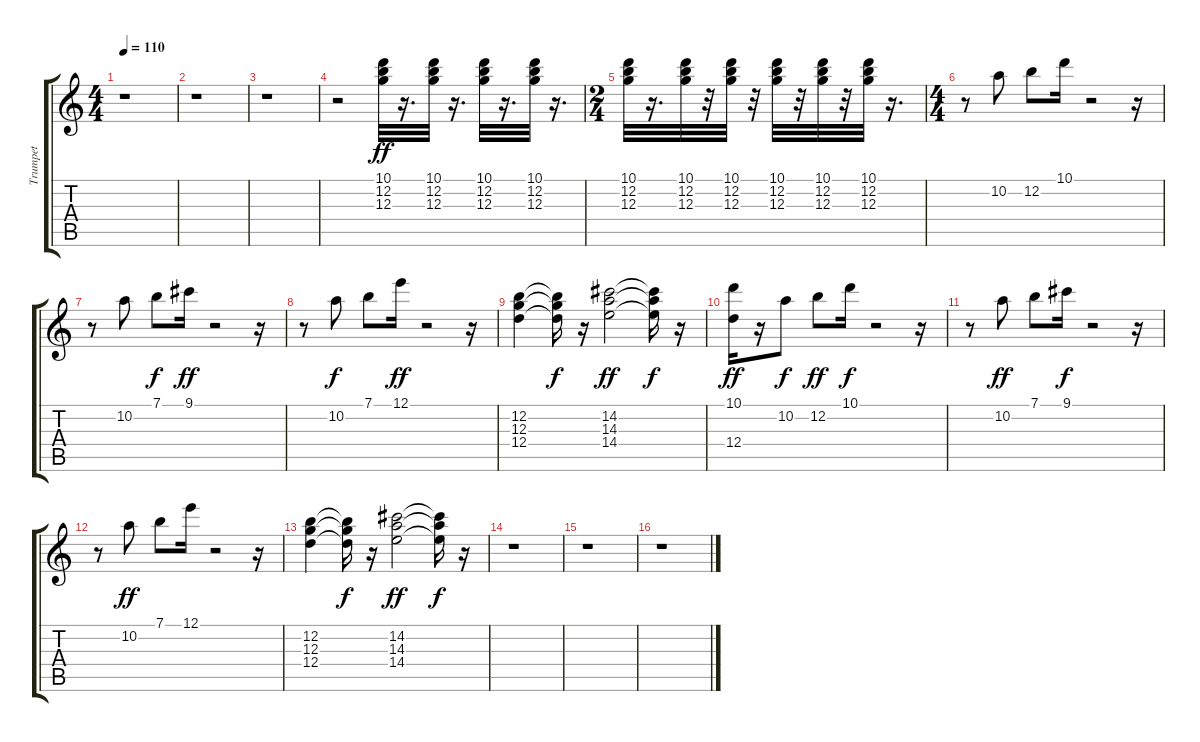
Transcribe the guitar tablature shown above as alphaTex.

\track ("Trumpet " "Trumpet ") {instrument acousticguitarsteel}
\staff {score tabs}
\tuning (E4 B3 G3 D3 A2 E2) {hide}
\ts (4 4)
\tempo 110
\clef g2
\ks c
r.1{dy ff} |
r.1 |
r.1 |
r.2 (10.1 12.2 12.3).32 r.16{d} (10.1 12.2 12.3).32 r.16{d} (10.1 12.2 12.3).32 r.16{d} (10.1 12.2 12.3).32 r.16{d} |
\ts (2 4)
(10.1 12.2 12.3).32 r.16{d} (10.1 12.2 12.3).32 r.32 (10.1 12.2 12.3).32 r.32 (10.1 12.2 12.3).32 r.32 (10.1 12.2 12.3).32 r.32 (10.1 12.2 12.3).32 r.16{d} |
\ts (4 4)
r.8 10.2.8 12.2.8 10.1.16 r.2 r.16 |
r.8 10.2.8 7.1.8{dy f} 9.1.16{dy ff} r.2 r.16 |
r.8 10.2.8{dy f} 7.1.8 12.1.16{dy ff} r.2 r.16 |
(12.2 12.3 12.4).4 (12.2{t} 12.3{t} 12.4{t}).16{dy f} r.16 (14.2 14.3 14.4).2{dy ff} (14.2{t} 14.3{t} 14.4{t}).16{dy f} r.16 |
(10.1 12.4).16{dy ff} r.16 10.2.8{dy f} 12.2.8{dy ff} 10.1.16{dy f} r.2 r.16 |
r.8 10.2.8{dy ff} 7.1.8 9.1.16{dy f} r.2 r.16 |
r.8 10.2.8{dy ff} 7.1.8 12.1.16 r.2 r.16 |
(12.2 12.3 12.4).4 (12.2{t} 12.3{t} 12.4{t}).16{dy f} r.16 (14.2 14.3 14.4).2{dy ff} (14.2{t} 14.3{t} 14.4{t}).16{dy f} r.16 |
r.1 |
r.1 |
r.1
